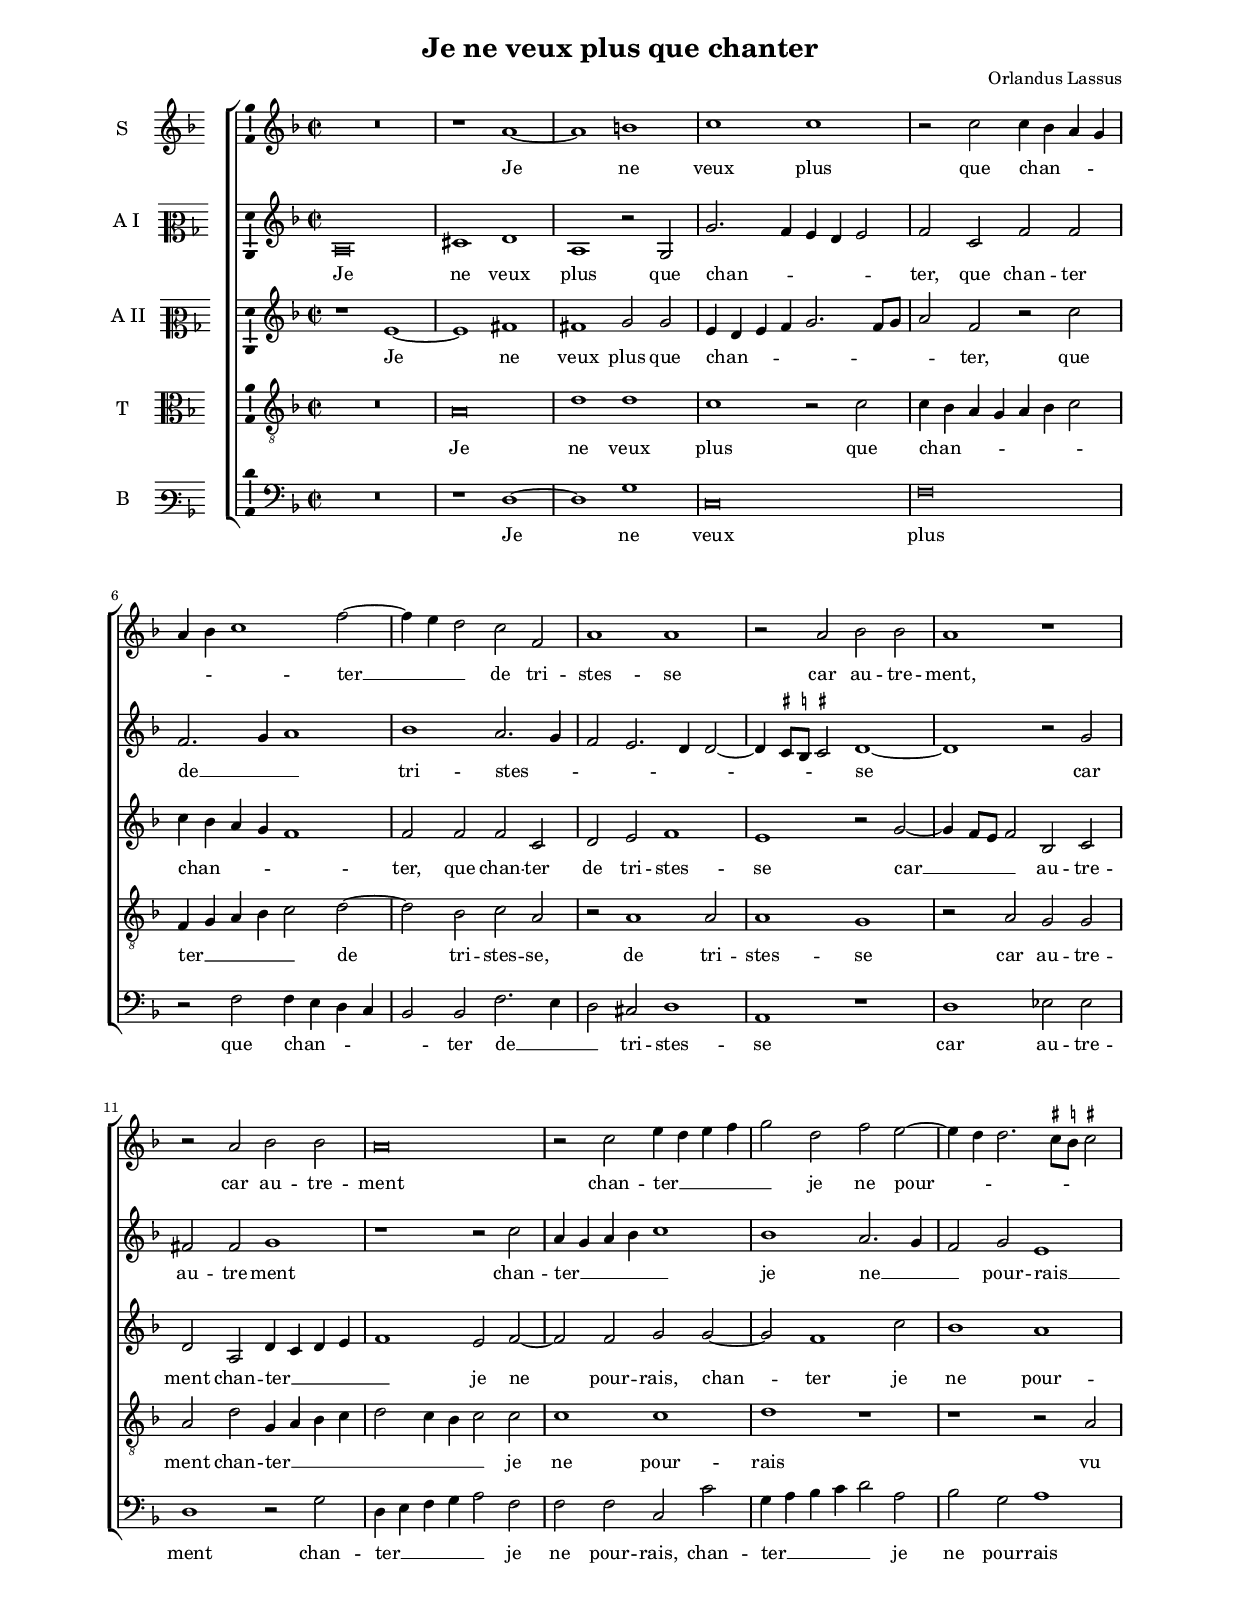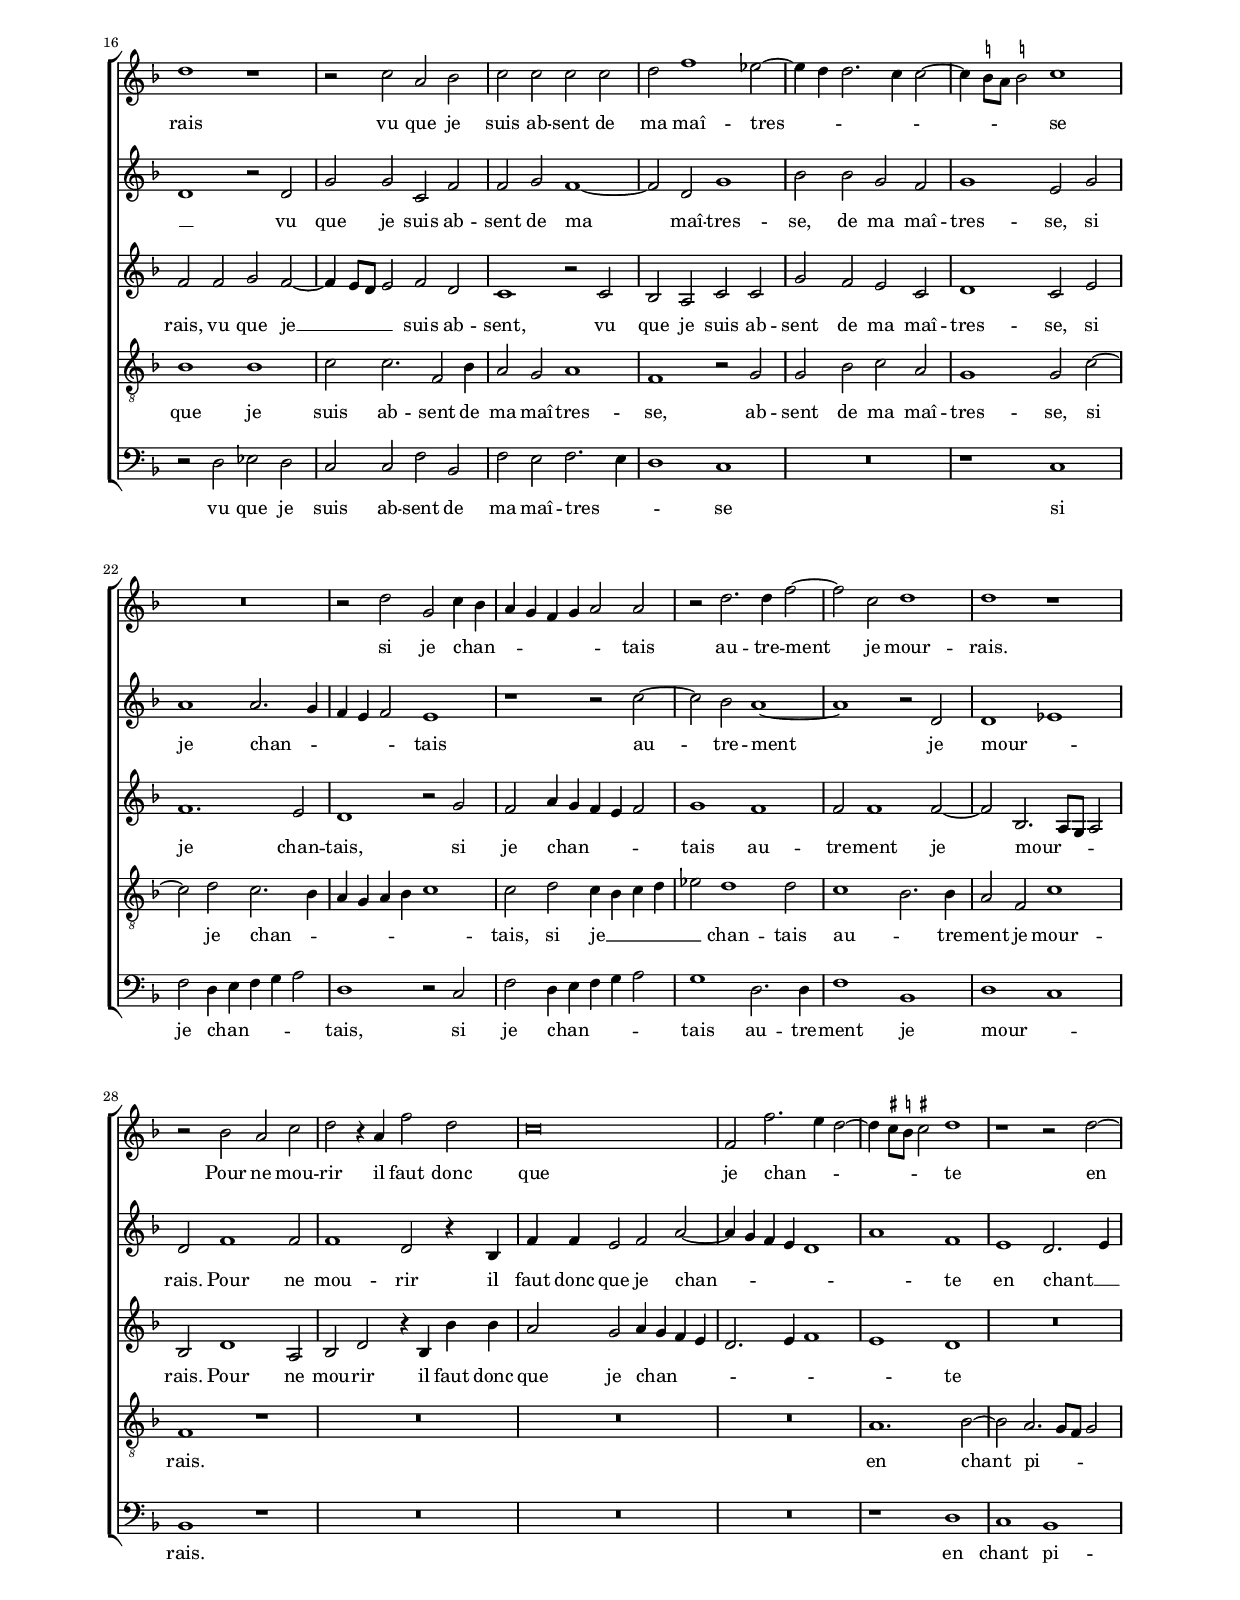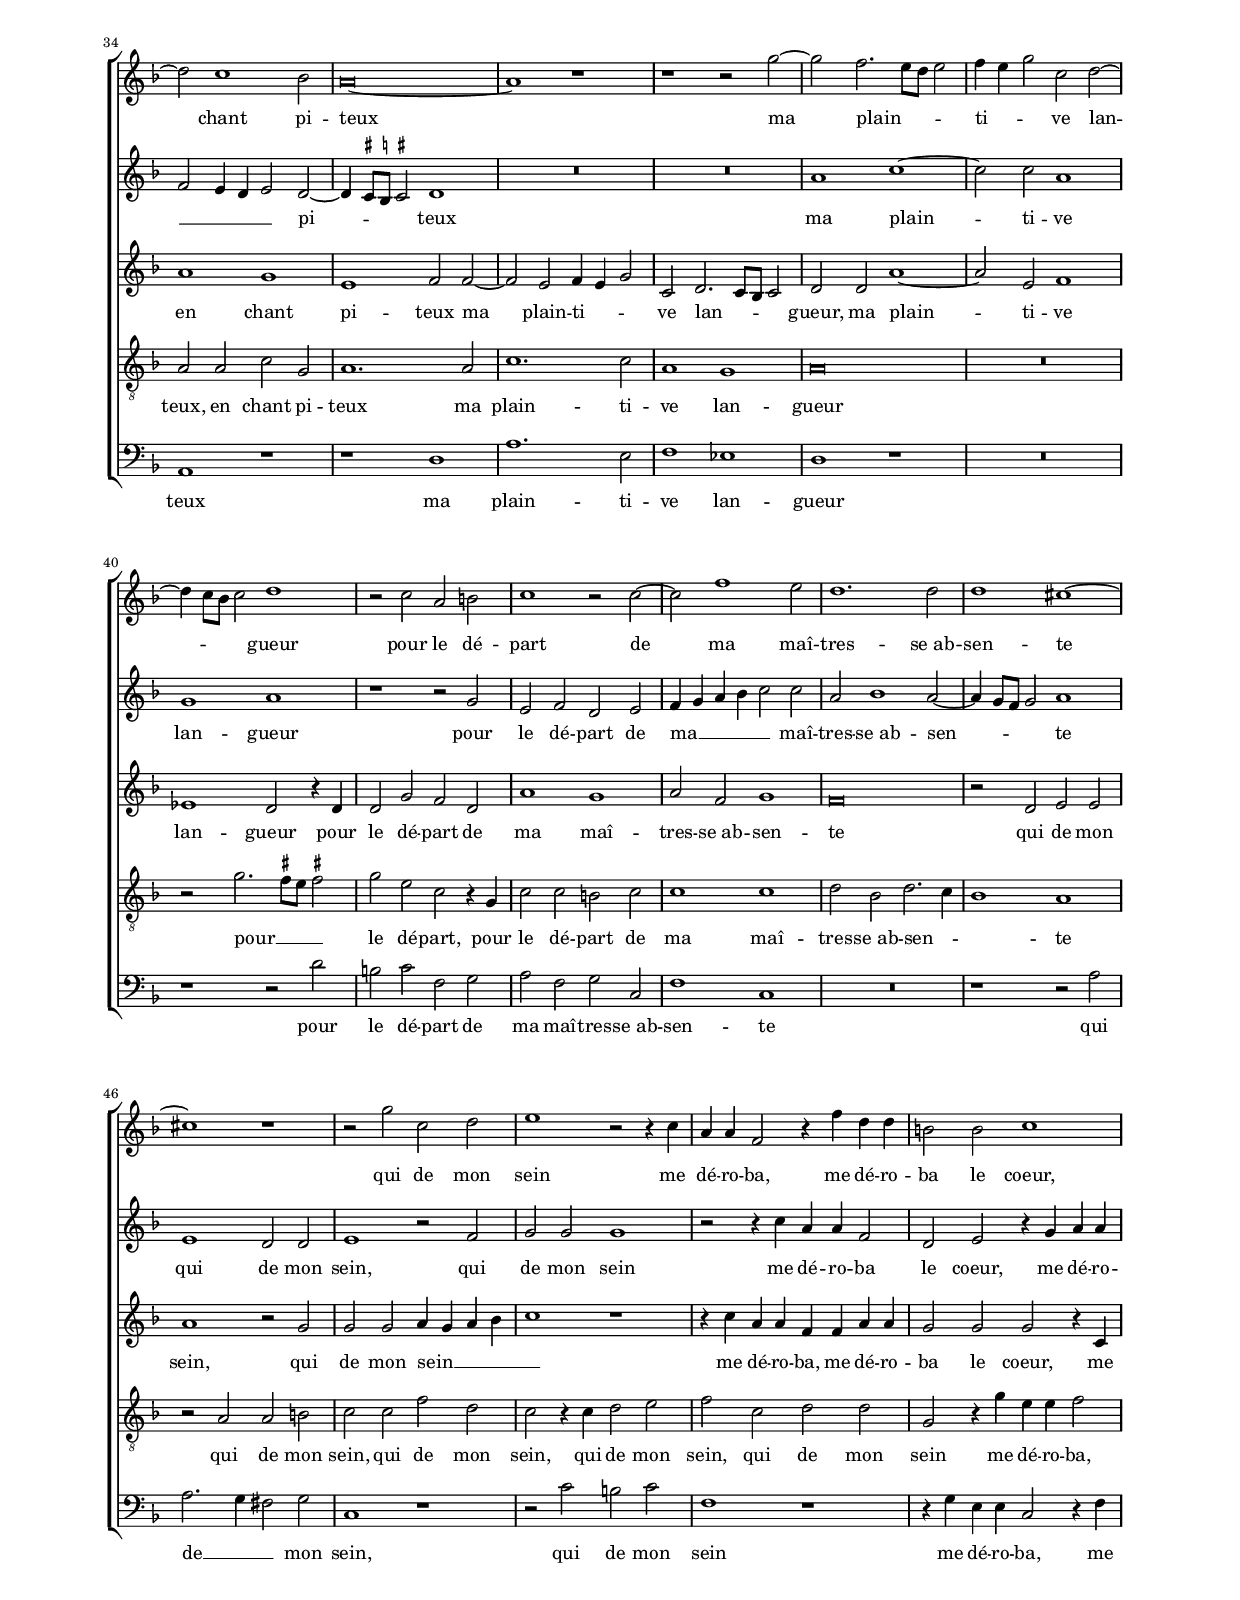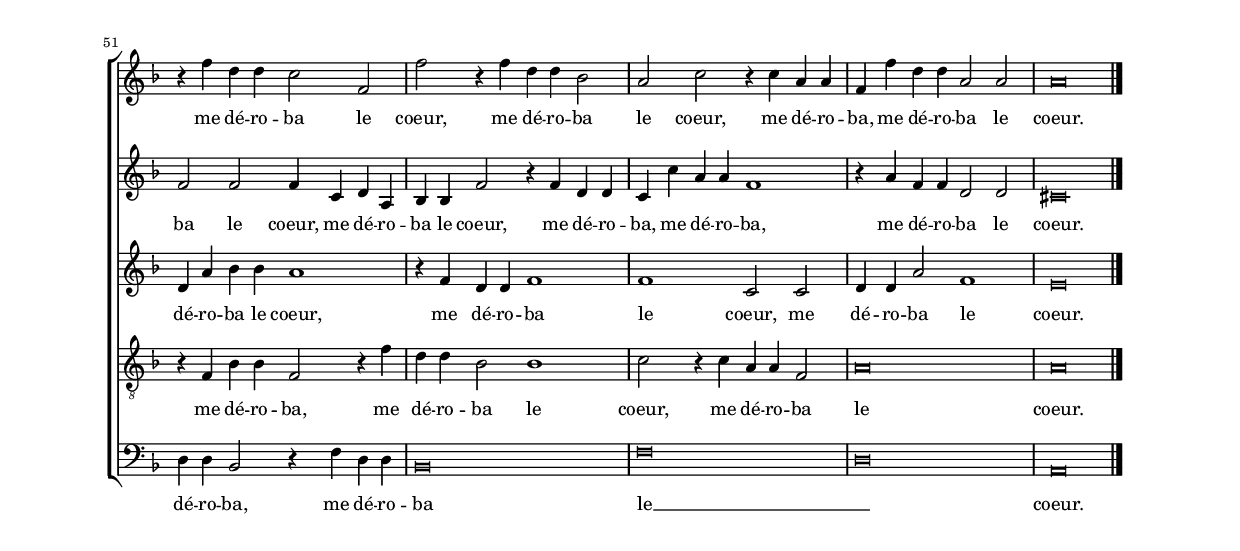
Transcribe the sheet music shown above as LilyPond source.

\header
{
  title="Je ne veux plus que chanter"
  composer="Orlandus Lassus"
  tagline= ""
}

\version "2.24.3"
\include "deutsch.ly"
#(set-global-staff-size 15)
% #(set-default-paper-size "letter")
#(ly:set-option 'point-and-click #f)


\paper
	{
	top-margin = 1.8 \cm
	bottom-margin = 1.8 \cm
	left-margin = 2 \cm
	right-margin = 2 \cm
	ragged-bottom = ##f
	ragged-last-bottom = ##t
	print-page-number = ##f
	system-system-spacing = #'((basic-distance . 17) (minimum-distance . 14) (padding . 7) (strechability . 250))
%	systems-per-page = 3
%	min-systems-per-page = 3
	markup-system-spacing.basic-distance = #12
%	print-all-headers = ##t
%	print-first-page-number = ##t
%	first-page-number = 1
	}

	
global = {
	\key f \major
	\time 2/2 \set Score.measureLength = #(ly:make-moment 2/1)
	\skip 1*2*55 \bar "|."
	}

	ficta = { \once \set suggestAccidentals = ##t }

	forget = #(define-music-function (music) (ly:music?) #{
		\accidentalStyle forget
		$music
		\accidentalStyle default
		#})


incipitcantus = \markup { \score {
	{
	\set Staff.instrumentName = \markup { \fontsize #1 "S" }
	\key f \major
	\clef violin
	s4 \bar ""
	}
	\layout  {
	raggedright = ##t
	indent = 1 \cm
	line-width = 1.6\cm
	\context { \Staff \remove Time_signature_engraver }
	\override Staff.Clef.Y-extent = #'(0 . 0)
	}} \hspace #1 }

      
incipitaltus = \markup { \score {
	{
	\set Staff.instrumentName = \markup { \fontsize #1 "A I" }
	\key f \major
	\clef mezzosoprano
	s4 \bar ""
	}
	\layout  {
	raggedright = ##t
	indent = 1 \cm
	line-width = 1.6\cm
	\context { \Staff \remove Time_signature_engraver }
	\override Staff.Clef.Y-extent = #'(0 . 0)
	}} \hspace #1 }

      
      
incipitquintus = \markup { \score {
	{
	\set Staff.instrumentName = \markup { \fontsize #1 "A II" }
	\key f \major
	\clef mezzosoprano
	s4 \bar ""
	}
	\layout  {
	raggedright = ##t
	indent = 1 \cm
	line-width = 1.6\cm
	\context { \Staff \remove Time_signature_engraver }
	\override Staff.Clef.Y-extent = #'(0 . 0)
	}} \hspace #1 }
    

incipittenor = \markup { \score {
	{
	\set Staff.instrumentName = \markup { \fontsize #1 "T" }
	\key f \major
	\clef alto
	s4 \bar ""
	}
	\layout  {
	raggedright = ##t
	indent = 1 \cm
	line-width = 1.6\cm
	\context { \Staff \remove Time_signature_engraver }
	\override Staff.Clef.Y-extent = #'(0 . 0)
	}} \hspace #1 }
      
      
incipitbassus = \markup { \score {
	{
	\set Staff.instrumentName = \markup { \fontsize #1 "B" }
	\key f \major
	\clef varbaritone
	s4 \bar ""
	}
	\layout  {
	raggedright = ##t
	indent = 1 \cm
	line-width = 1.6\cm
	\context { \Staff \remove Time_signature_engraver }
	\override Staff.Clef.Y-extent = #'(0 . 0)
	}} \hspace #1 }


cantus =  \relative c''
	{
	R\breve
	r1 a~
	a1 h
	c1 c
%5
	r2 c c4 b a g | \break \noPageBreak
	a4 b c1 f2~
	f4 e d2 c f,
	a1 a
	r2 a b b
%10
	a1 r |  \break \noPageBreak
	r2 a b b
	a\breve
	r2 c e4 d e f
	g2 d f e~
%15
	e4 d d2. \ficta cis8 \ficta h \ficta cis!2 | \pageBreak
	d1 r
	r2 c a b
	c2 c c c
	d2 f1 es2~
%20
	es4 d d2. c4 c2~ |
	c4 \stemDown \ficta h8 a \stemNeutral \ficta h!2 c1
	R\breve
	r2 d g, c4 b
	a4 g f g a2 a
%25
	r2 d2. d4 f2~ |
	f2 c d1
	d1 r
	r2 b a c
	d2 r4 a f'2 d
%30
	c\breve |
	f,2 f'2. e4 d2~
	d4 \ficta cis8 \ficta h \ficta cis!2 d1
	r1 r2 d~
	d2 c1 b2
%35
	a\breve~ |
	a1 r
	r1 r2 g'~
	g2 f2. e8 d e2
	f4 e g2 c, d~
%40
	d4 c8 b c2 d1 |
	r2 c a h
	c1 r2 c~
	c2 f1 e2
	d1. d2
%45
	d1 cis~ |
	cis r
	r2 g' c, d
	e1 r2 r4 c
	a4 a f2 r4 f' d d
%50
	h2 h c1 |
	r4 f d d c2 f,
	f'2 r4 f d d b2
	a2 c r4 c a a
	f4 f' d d a2 a
%55
	a\breve |
	}


altus =  \relative c'
	{
	a\breve
	cis1 d
	a1 r2 g
	g'2. f4 e d e2
%5
	f2 c f f |
	f2. g4 a1
	b1 a2. g4
	f2 e2. d4 d2~
	d4 \ficta cis8 \ficta h \ficta cis!2 d1~
%10
	d1 r2 g |
	fis2 fis g1
	r1 r2 c
	a4 g a b c1
	b1 a2. g4
%15
	f2 g e1 |
	d1 r2 d
	g2 g c, f
	f2 g f1~
	f2 d g1
%20
	b2 b g f |
	g1 e2 g
	a1 a2. g4
	f4 e f2 e1
	r1 r2 c'~
%25
	c2 b a1~ |
	a1 r2 d,
	d1 es
	d2 f1 f2
	f1 d2 r4 b
%30
	f'4 f e2 f a~ |
	a4 g f e d1
	a'1 f
	e1 d2. e4
	f2 e4 d e2 d~
%35
	d4 \ficta cis8 \ficta h \ficta cis!2 d1 |
	R\breve
	R\breve
	a'1 c~
	c2 c a1
%40
	g1 a |
	r1 r2 g
	e2 f d e
	f4 g a b c2 c
	a2 b1 a2~
%45
	a4 g8 f g2 a1 |
	e1 d2 d
	e1 r2 f
	g2 g g1
	r2 r4 c a a f2
%50
	d2 e r4 g a a |
	f2 f f4 c d a
	b4 b f'2 r4 f d d
	c4 c' a a f1
	r4 a f f d2 d
%55
	cis\breve |
	}


quintus =  \relative c'
	{
	r1 e~
	e1 fis
	fis1 g2 g
	e4 d e f g2. f8 g
%5
	a2 f r c' |
	c4 b a g f1
	f2 f f c
	d2 e f1
	e1 r2 g~
%10
	g4 f8 e f2 b, c |
	d2 a d4 c d e
	f1 e2 f~
	f2 f g g~
	g2 f1 c'2
%15
	b1 a |
	f2 f g f~
	f4 e8 d e2 f d
	c1 r2 c
	b2 a c c
%20
	g'2 f e c |
	d1 c2 e
	f1. e2
	d1 r2 g
	f2 a4 g f e f2
%25
	g1 f |
	f2 f1 f2~
	f2 b,2. a8 g a2
	b2 d1 a2
	b2 d r4 b b' b
%30
	a2 g a4 g f e |
	d2. e4 f1
	e1 d
	R\breve
	a'1 g
%35
	e1 f2 f~ |
	f2 e f4 e g2
	c,2 d2. c8 b c2
	d2 d a'1~
	a2 e f1
%40
	es1 d2 r4 d |
	d2 g f d
	a'1 g
	a2 f g1
	f\breve
%45
	r2 d e e |
	a1 r2 g
	g2 g a4 g a b
	c1 r
	r4 c a a f f a a
%50
	g2 g g r4 c, |
	d4 a' b b a1
	r4 f d d f1
	f1 c2 c
	d4 d a'2 f1
%55
	e\breve |
	}


tenor  =  \relative c'
	{
	R\breve
	a\breve
	d1 d
	c1 r2 c
%5
	c4 b a g a b c2 |
	f,4 g a b c2 d~
	d2 b c a
	r2 a1 a2
	a1 g
%10
	r2 a g g |
	a2 d g,4 a b c
	d2 c4 b c2 c
	c1 c
	d1 r
%15
	r1 r2 a |
	b1 b
	c2 c2. f,2 b4
	a2 g a1
	f1 r2 g
%20
	g2 b c a |
	g1 g2 c~
	c2 d c2. b4
	a4 g a b c1
	c2 d c4 b c d
%25
	es2 d1 d2 |
	c1 b2. b4
	a2 f c'1
	f,1 r
	R\breve
%30
	R\breve |
	R\breve
	a1. b2~
	b2 a2. g8 f g2
	a2 a c g
%35
	a1. a2 |
	c1. c2
	a1 g
	a\breve
	R\breve
%40
	r2 g'2. \ficta fis8 e \ficta fis!2 |
	g2 e c r4 g
	c2 c h c
	c1 c
	d2 b d2. c4
%45
	b1 a |
	r2 a a h
	c2 c f d
	c2 r4 c d2 e
	f2 c d d
%50
	g,2 r4 g' e e f2 |
	r4 f, b b f2 r4 f'
	d4 d b2 b1
	c2 r4 c a a f2
	a\breve
%55
	a\breve |
	}


bassus  =  \relative c
	{
	R\breve
	r1 d~
	d1 g
	c,\breve
%5
	f\breve |
	r2 f f4 e d c
	b2 b f'2. e4
	d2 cis d1
	a1 r
%10
	d1 es2 es |
	d1 r2 g
	d4 e f g a2 f
	f2 f c c'
	g4 a b c d2 a
%15
	b2 g a1 |
	r2 d, es d
	c2 c f b,
	f'2 e f2. e4
	d1 c
%20
	R\breve |
	r1 c
	f2 d4 e f g a2
	d,1 r2 c
	f2 d4 e f g a2
%25
	g1 d2. d4 |
	f1 b,
	d1 c
	b1 r
	R\breve
%30
	R\breve |
	R\breve
	r1 d
	c1 b
	a1 r
%35
	r1 d |
	a'1. e2
	f1 es
	d1 r
	R\breve
%40
	r1 r2 d' |
	h2 c f, g
	a2 f g c,
	f1 c
	R\breve
%45
	r1 r2 a' |
	a2. g4 fis2 g
	c,1 r
	r2 c' h c
	f,1 r
%50
	r4 g e e c2 r4 f |
	d4 d b2 r4 f' d d
	b\breve
	f'\breve
	d\breve
%55
	a\breve |
	}


lyricscantus = \lyricmode {	
	Je ne veux plus que chan -- _ _ _ _ _ _ ter __ _ _ de tri -- stes -- se
	car au -- tre -- ment,
	car au -- tre -- ment chan -- ter __ _ _ _ _ je ne pour -- _ _ _ _ _ rais
	vu que je suis ab -- sent de ma maî -- tres -- _ _ _ _ _ _ _ se
	si je chan -- _ _ _ _ _ _ tais au -- tre -- ment je mour -- rais.
	Pour ne mou -- rir il faut donc que je chan -- _ _ _ _ _ te
	en chant pi -- teux ma plain -- _ _ _ ti -- _ _ ve lan -- _ _ _ gueur
	pour le dé -- part de ma maî -- tres -- se_ab -- sen -- te
	qui de mon sein me dé -- ro -- ba,
	me dé -- ro -- ba le coeur,
	me dé -- ro -- ba le coeur,
	me dé -- ro -- ba le coeur,
	me dé -- ro -- ba,
	me dé -- ro -- ba le coeur.
	}


lyricsaltus = \lyricmode {
	Je ne veux plus que chan -- _ _ _ _ ter,
	que chan -- ter de __ _ _ tri -- stes -- _ _ _ _ _ _ _ _ se
	car au -- tre -- ment chan -- ter __ _ _ _ _ je ne __ _ _ pour -- rais __ _
	vu que je suis ab -- sent de ma maî -- tres -- se,
	de ma maî -- tres -- se,
	si je chan -- _ _ _ _ tais au -- tre -- ment je mour -- _ rais.
	Pour ne mou -- rir il faut donc que je chan -- _ _ _ _ _ te
	en chant __ _ _ _ _ _ pi -- _ _ _ teux ma plain -- ti -- ve lan -- gueur
	pour le dé -- part de ma __ _ _ _ _ maî -- tres -- se_ab -- sen -- _ _ _ te
	qui de mon sein,
	qui de mon sein
	me dé -- ro -- ba le coeur,
	me dé -- ro -- ba le coeur,
	me dé -- ro -- ba le coeur,
	me dé -- ro -- ba,
	me dé -- ro -- ba,
	me dé -- ro -- ba le coeur.
	}


lyricsquintus = \lyricmode {
	Je ne veux plus que chan -- _ _ _ _ _ _ _ ter,
	que chan -- _ _ _ _ ter,
	que chan -- ter de tri -- stes -- se
	car __ _ _ _ au -- tre -- ment chan -- ter __ _ _ _ _ je ne pour -- rais,
	chan -- ter je ne pour -- rais,
	vu que je __ _ _ _ suis ab -- sent,
	vu que je suis ab -- sent de ma maî -- tres -- se,
	si je chan -- tais,
	si je chan -- _ _ _ _ tais au -- tre -- ment je mour -- _ _ _ rais.
	Pour ne mou -- rir il faut donc que je chan -- _ _ _ _ _ _ _ te
	en chant pi -- teux ma plain -- ti -- _ _ ve lan -- _ _ _ gueur,
	ma plain -- ti -- ve lan -- gueur
	pour le dé -- part de ma maî -- tres -- se_ab -- sen -- te
	qui de mon sein,
	qui de mon sein __ _ _ _ _
	me dé -- ro -- ba,
	me dé -- ro -- ba le coeur,
	me dé -- ro -- ba le coeur,
	me dé -- ro -- ba le coeur,
	me dé -- ro -- ba le coeur.
	}


lyricstenor = \lyricmode {
	Je ne veux plus que chan -- _ _ _ _ _ _ ter __ _ _ _ _ de tri -- stes -- se,
	de tri -- stes -- se
	car au -- tre -- ment chan -- ter __ _ _ _ _ _ _ _ je ne pour -- rais
	vu que je suis ab -- sent de ma maî -- tres -- se,
	ab -- sent de ma maî -- tres -- se,
	si je chan -- _ _ _ _ _ _ tais,
	si je __ _ _ _ _ chan -- tais au -- _ tre -- ment je mour -- rais.
	en chant pi -- _ _ _ teux,
	en chant pi -- teux ma plain -- ti -- ve lan -- gueur
	pour __ _ _ _ le dé -- part,
	pour le dé -- part de ma maî -- tres -- se_ab -- sen -- _ _ te
	qui de mon sein,
	qui de mon sein,
	qui de mon sein,
	qui de mon sein
	me dé -- ro -- ba,
	me dé -- ro -- ba,
	me dé -- ro -- ba le coeur,
	me dé -- ro -- ba le coeur.
	}


lyricsbassus = \lyricmode {
	Je ne veux plus que chan -- _ _ _ _ ter de __ _ _ tri -- stes -- se
	car au -- tre -- ment chan -- ter __ _ _ _ _ je ne pour -- rais,
	chan -- ter __ _ _ _ _ je ne pour -- rais
	vu que je suis ab -- sent de ma maî -- tres -- _ _ se
	si je chan -- _ _ _ _ tais,
	si je chan -- _ _ _ _ tais au -- tre -- ment je mour -- _ rais.
	en chant pi -- teux ma plain -- ti -- ve lan -- gueur
	pour le dé -- part de ma maî -- tres -- se_ab -- sen -- te
	qui de __ _ _ mon sein,
	qui de mon sein
	me dé -- ro -- ba,
	me dé -- ro -- ba,
	me dé -- ro -- ba le __ _ coeur.
	}


\score
{  
	\transpose c c {
	\new ChoirStaff \with { \override StaffGrouper.staff-staff-spacing.basic-distance = #12 }
	<<

	\new Staff << \global
	\new Voice="v1" {
		\set Staff.instrumentName=\incipitcantus
%		\set Staff.instrumentName= "S"
		\set Staff.midiInstrument = "reed organ"
		\clef violin
		\cantus }
	\new Lyrics \lyricsto "v1" {\lyricscantus }
	>>


	\new Staff << \global
	\new Voice="v2" {
		\set Staff.instrumentName=\incipitaltus
%		\set Staff.instrumentName= "A"
		\set Staff.midiInstrument = "reed organ"
		\clef violin 
		\altus}
	\new Lyrics \lyricsto "v2" {\lyricsaltus }
	>>


	\new Staff << \global
	\new Voice="v5" {
		\set Staff.instrumentName=\incipitquintus
%		\set Staff.instrumentName= "Q"
		\set Staff.midiInstrument = "reed organ"
		\clef violin
		\quintus}
	\new Lyrics \lyricsto "v5" {\lyricsquintus }
	>>
      

	\new Staff << \global
	\new Voice="v3" {
		\set Staff.instrumentName=\incipittenor
%		\set Staff.instrumentName= "T"
		\set Staff.midiInstrument = "reed organ"
		\clef "G_8"
		\tenor }
	\new Lyrics \lyricsto "v3" {\lyricstenor }
	>>


	\new Staff << \global
	\new Voice="v4" {
		\set Staff.instrumentName=\incipitbassus
%		\set Staff.instrumentName= "B"
		\set Staff.midiInstrument = "reed organ"
		\clef bass 
		\bassus }
	\new Lyrics \lyricsto "v4" {\lyricsbassus}
	>>

	>>
	} % transpose

	\layout
	{
	indent = 2\cm
	\context { \Lyrics \override VerticalAxisGroup.nonstaff-relatedstaff-spacing.padding = #1.4 }
%	\context { \Lyrics \override LyricText.font-size = #1 }
	\context { \Staff \override TimeSignature.break-visibility = #end-of-line-invisible }
	\context { \Staff \consists Ambitus_engraver }
	\context { \Score \override BarNumber.padding = #2 }
	\context { \Voice \override NoteHead.style = #'baroque }
	}

\midi
	{
	\tempo 2 = 90
	}

}


% EOF
